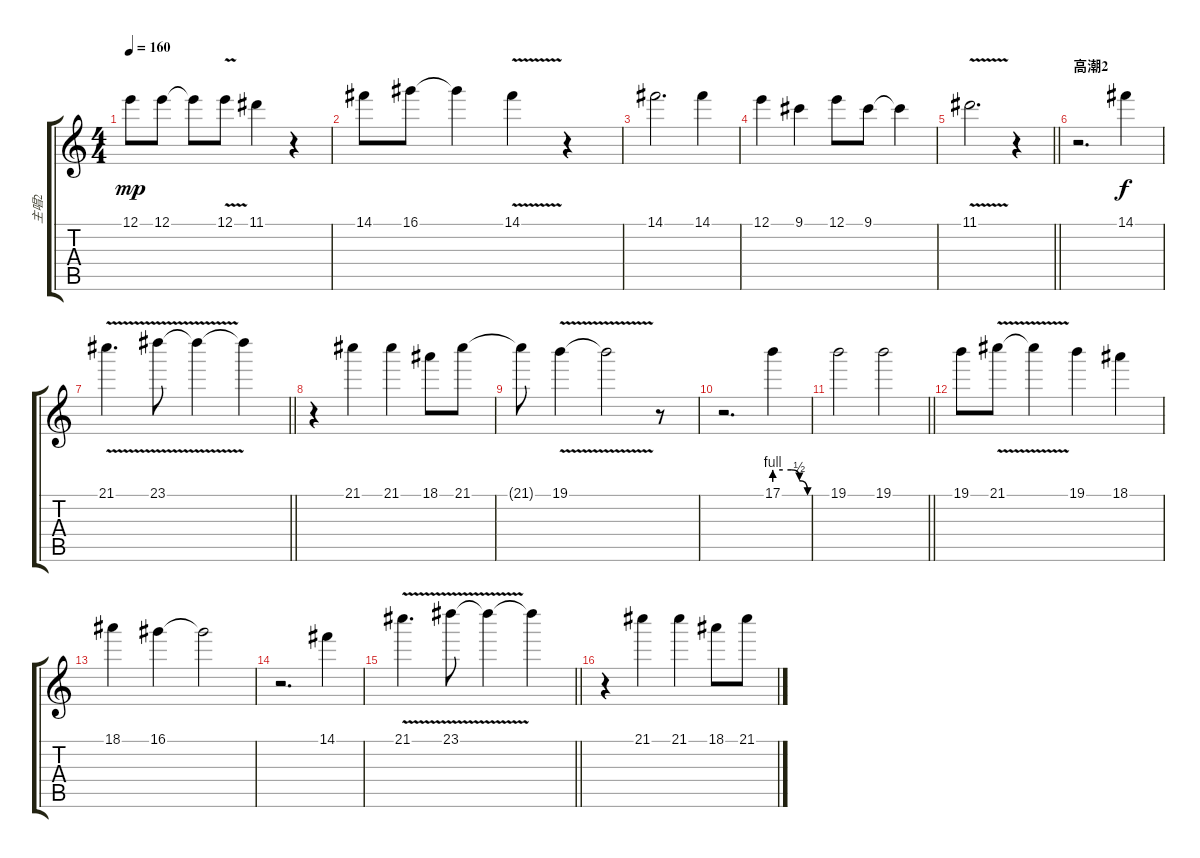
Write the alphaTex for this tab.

\track ("主唱2" "主唱2") {instrument contrabass}
\staff {score tabs}
\tuning (E4 B3 G3 D3 A2 E2) {hide}
\ts (4 4)
\tempo 160
\clef g2
\ks c
12.1.8{dy mp} 12.1.8 12.1{t}.8 12.1{v}.8 11.1.4 r.4 |
14.1.8 16.1.8 16.1{t}.4 14.1{v}.4 r.4 |
14.1.2{d} 14.1.4 |
12.1.4 9.1.4 12.1.8 9.1.8 9.1{t}.4 |
\barLineRight lightlight
11.1{v}.2{d} r.4 |
\section ("" "高潮2")
r.2{d} 14.1.4{dy f} |
\barLineRight lightlight
21.1{v}.4{d} 23.1{v}.8 23.1{t}.4 23.1{t}.4 |
r.4 21.1.4 21.1.4 18.1.8 21.1.8 |
21.1{t}.8 19.1{v}.4 19.1{t}.2 r.8 |
r.2{d} 17.1{be (custom 0 4 15 4 30 4 45 2 60 0)}.4 |
\barLineRight lightlight
19.1.2 19.1.2 |
19.1.8 21.1{v}.8 21.1{t}.4 19.1.4 18.1.4 |
18.1.4 16.1.4 16.1{t}.2 |
r.2{d} 14.1.4 |
\barLineRight lightlight
21.1{v}.4{d} 23.1{v}.8 23.1{t}.4 23.1{t}.4 |
r.4 21.1.4 21.1.4 18.1.8 21.1.8
